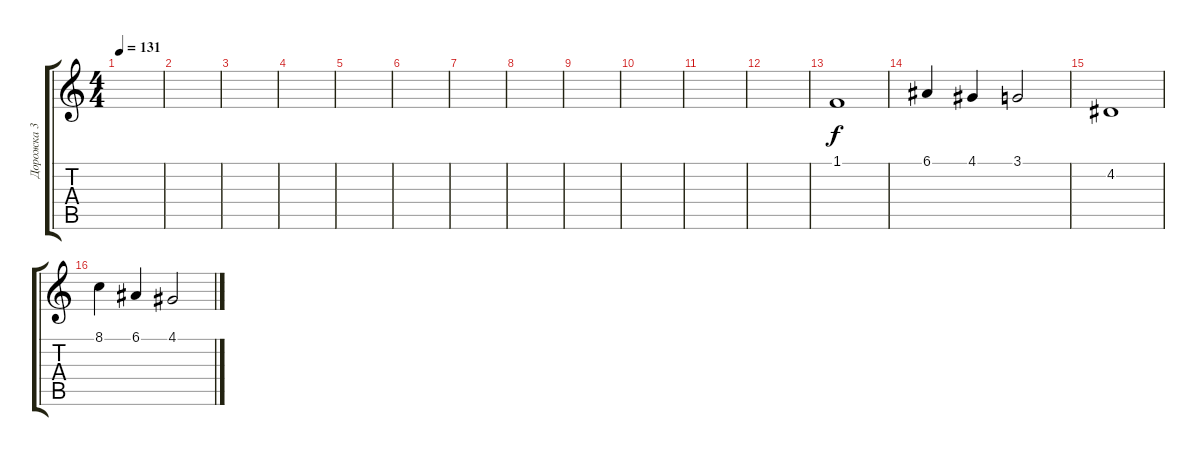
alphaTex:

\track ("Дорожка 3" "Дорожка 3") {instrument electricpiano2}
\staff {score tabs}
\tuning (E4 B3 G3 D3 A2 E2) {hide}
\ts (4 4)
\tempo 131
\clef g2
\ks c
|
|
|
|
|
|
|
|
|
|
|
|
1.1.1 |
6.1.4 4.1.4 3.1.2 |
4.2.1 |
8.1.4 6.1.4 4.1.2
